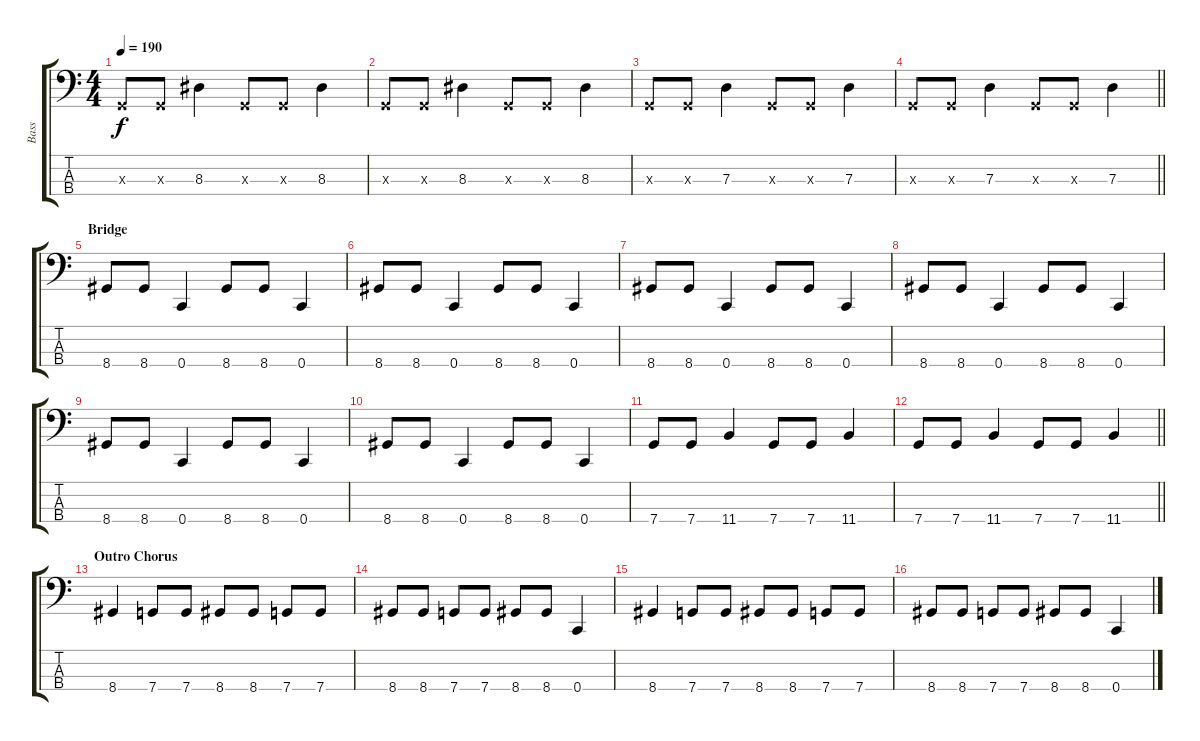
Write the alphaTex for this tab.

\track ("Bass" "Bass") {instrument electricbasspick}
\staff {score tabs}
\tuning (F2 C2 G1 C1) {hide}
\ts (4 4)
\tempo 190
\clef f4
\ks c
0.3{x}.8{dy f} 0.3{x}.8 8.3.4 0.3{x}.8 0.3{x}.8 8.3.4 |
0.3{x}.8 0.3{x}.8 8.3.4 0.3{x}.8 0.3{x}.8 8.3.4 |
0.3{x}.8 0.3{x}.8 7.3.4 0.3{x}.8 0.3{x}.8 7.3.4 |
\barLineRight lightlight
0.3{x}.8 0.3{x}.8 7.3.4 0.3{x}.8 0.3{x}.8 7.3.4 |
\section ("" "Bridge")
8.4.8 8.4.8 0.4.4 8.4.8 8.4.8 0.4.4 |
8.4.8 8.4.8 0.4.4 8.4.8 8.4.8 0.4.4 |
8.4.8 8.4.8 0.4.4 8.4.8 8.4.8 0.4.4 |
8.4.8 8.4.8 0.4.4 8.4.8 8.4.8 0.4.4 |
8.4.8 8.4.8 0.4.4 8.4.8 8.4.8 0.4.4 |
8.4.8 8.4.8 0.4.4 8.4.8 8.4.8 0.4.4 |
7.4.8 7.4.8 11.4.4 7.4.8 7.4.8 11.4.4 |
\barLineRight lightlight
7.4.8 7.4.8 11.4.4 7.4.8 7.4.8 11.4.4 |
\section ("" "Outro Chorus")
8.4.4 7.4.8 7.4.8 8.4.8 8.4.8 7.4.8 7.4.8 |
8.4.8 8.4.8 7.4.8 7.4.8 8.4.8 8.4.8 0.4.4 |
8.4.4 7.4.8 7.4.8 8.4.8 8.4.8 7.4.8 7.4.8 |
8.4.8 8.4.8 7.4.8 7.4.8 8.4.8 8.4.8 0.4.4
